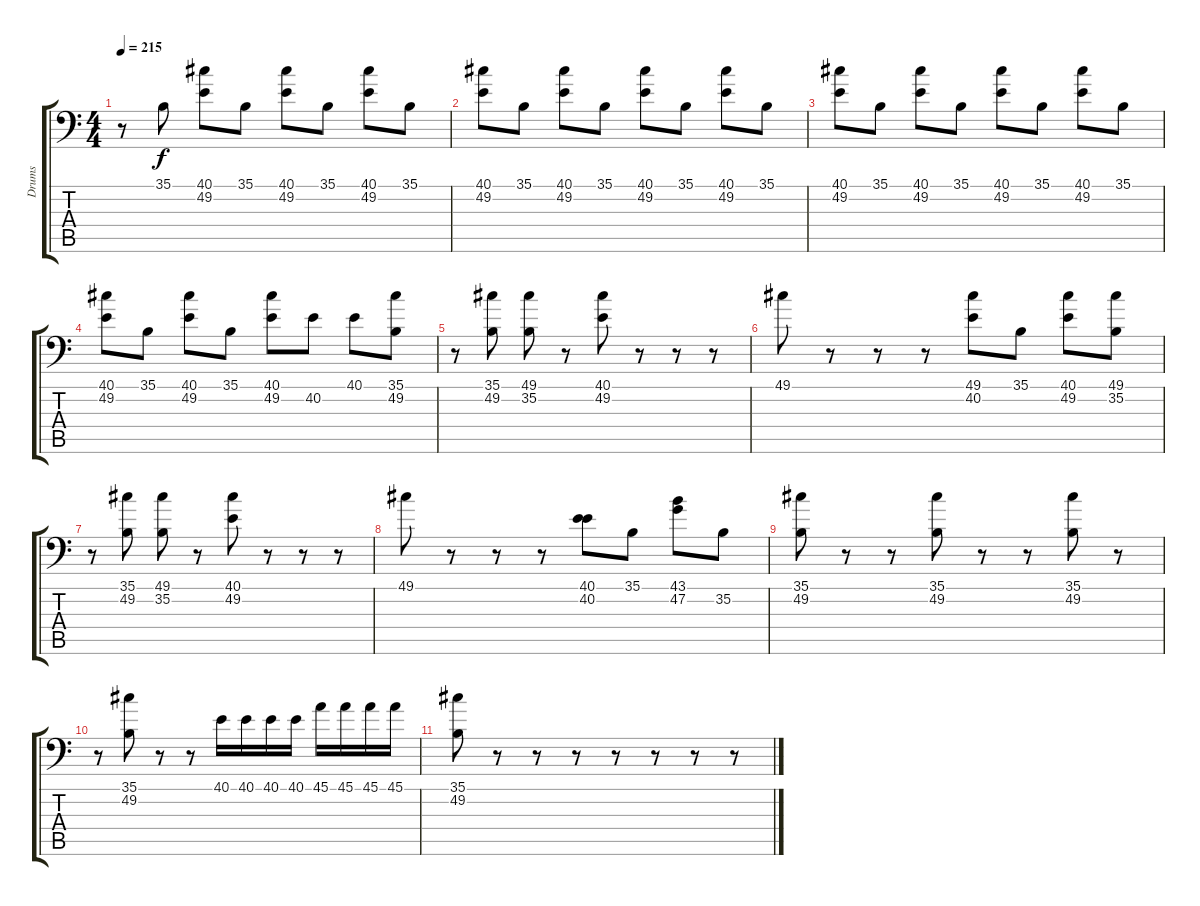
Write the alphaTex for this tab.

\track ("Drums" "Drums") {instrument acousticgrandpiano}
\staff {score tabs}
\tuning (C-1 C-1 C-1 C-1 C-1 C-1) {hide}
\ts (4 4)
\tempo 215
\clef f4
\ks c
r.8{dy f} 35.1.8 (40.1 49.2).8 35.1.8 (40.1 49.2).8 35.1.8 (40.1 49.2).8 35.1.8 |
(40.1 49.2).8 35.1.8 (40.1 49.2).8 35.1.8 (40.1 49.2).8 35.1.8 (40.1 49.2).8 35.1.8 |
(40.1 49.2).8 35.1.8 (40.1 49.2).8 35.1.8 (40.1 49.2).8 35.1.8 (40.1 49.2).8 35.1.8 |
(40.1 49.2).8 35.1.8 (40.1 49.2).8 35.1.8 (40.1 49.2).8 40.2.8 40.1.8 (35.1 49.2).8 |
r.8 (35.1 49.2).8 (49.1 35.2).8 r.8 (40.1 49.2).8 r.8 r.8 r.8 |
49.1.8 r.8 r.8 r.8 (49.1 40.2).8 35.1.8 (40.1 49.2).8 (49.1 35.2).8 |
r.8 (35.1 49.2).8 (49.1 35.2).8 r.8 (40.1 49.2).8 r.8 r.8 r.8 |
49.1.8 r.8 r.8 r.8 (40.1 40.2).8 35.1.8 (43.1 47.2).8 35.2.8 |
(35.1 49.2).8 r.8 r.8 (35.1 49.2).8 r.8 r.8 (35.1 49.2).8 r.8 |
r.8 (35.1 49.2).8 r.8 r.8 40.1.16 40.1.16 40.1.16 40.1.16 45.1.16 45.1.16 45.1.16 45.1.16 |
(35.1 49.2).8 r.8 r.8 r.8 r.8 r.8 r.8 r.8
